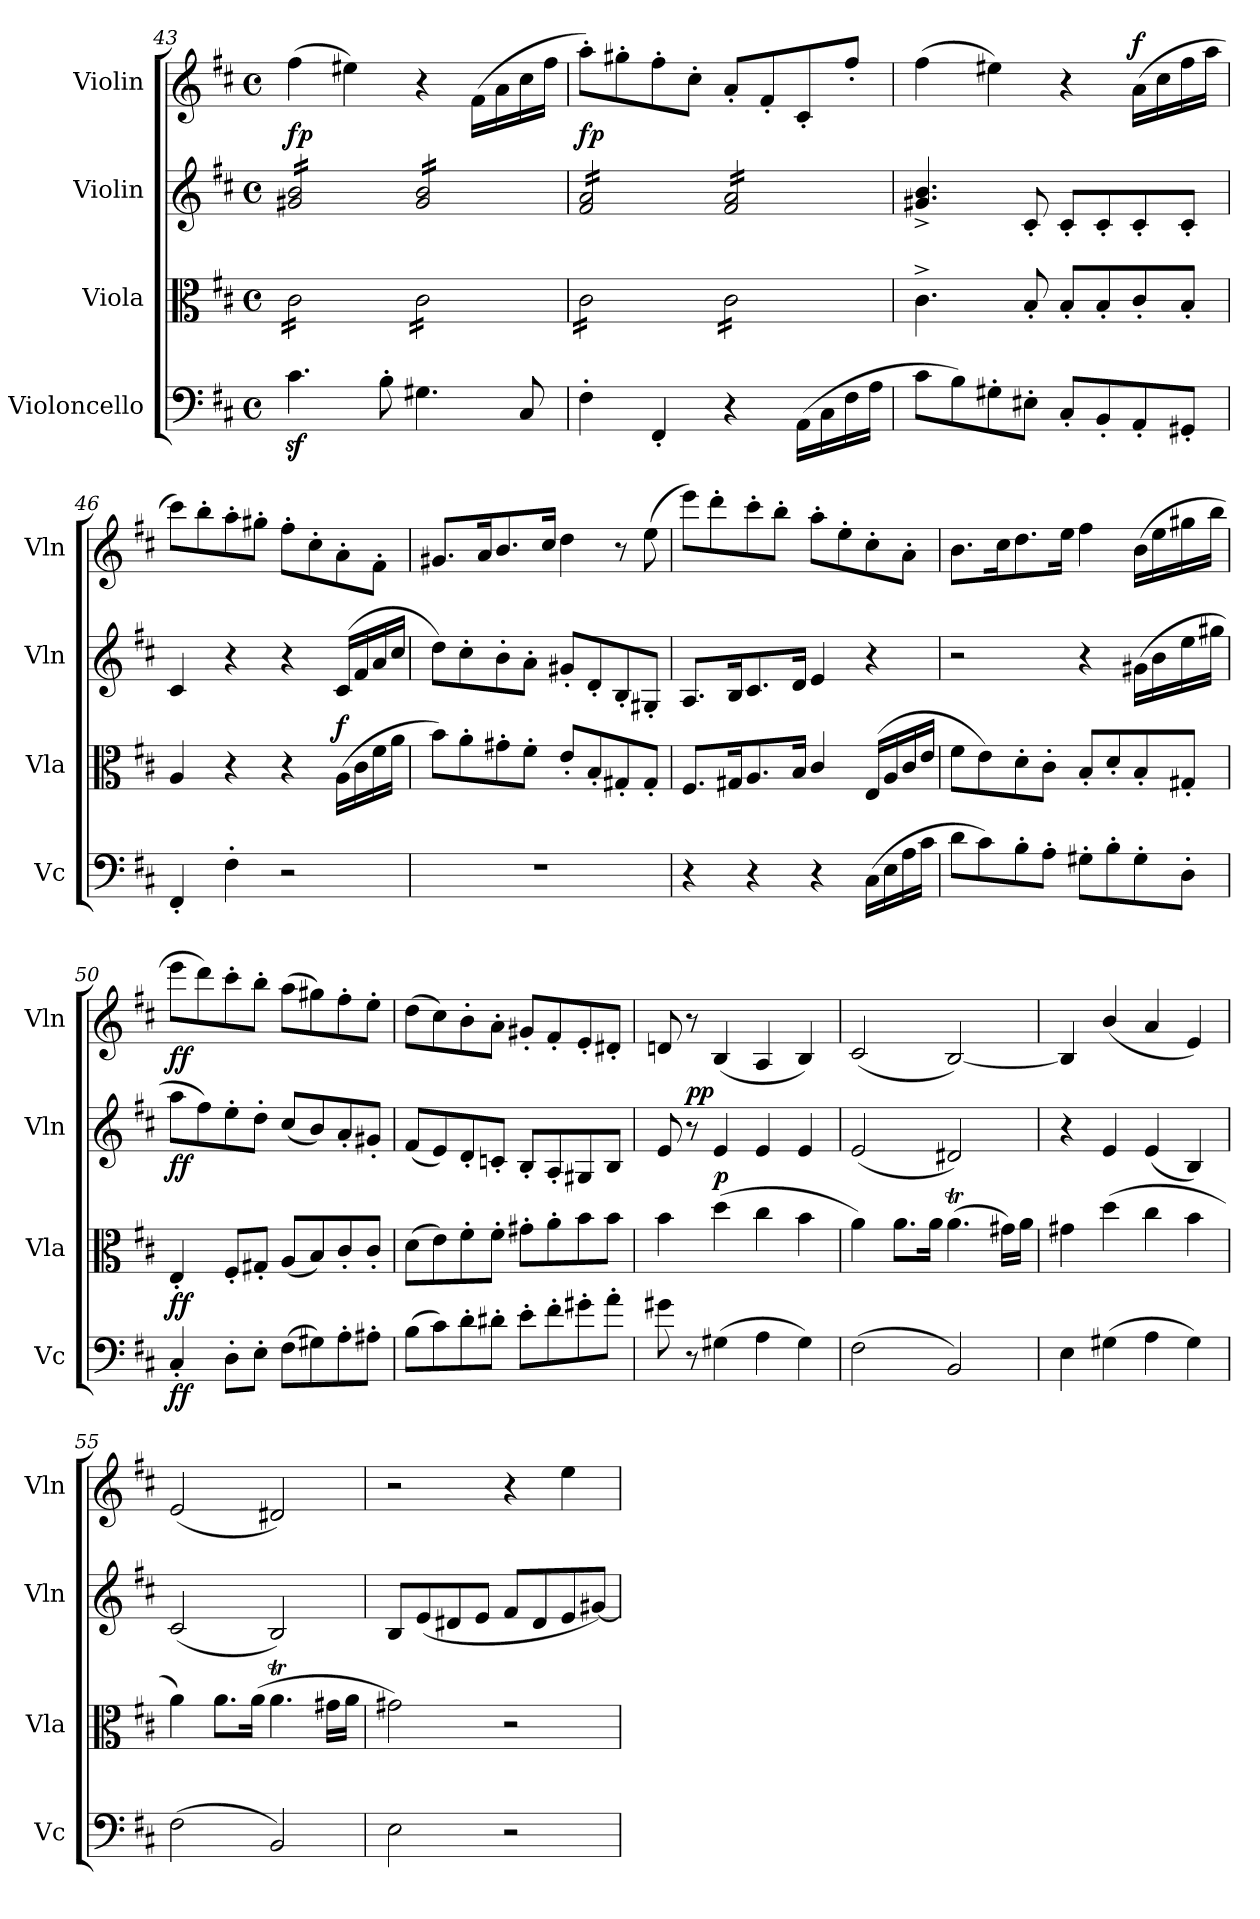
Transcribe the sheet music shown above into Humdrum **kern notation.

**kern	**dynam	**kern	**dynam	**kern	**dynam	**kern	**dynam
*part4	*part4	*part3	*part3	*part2	*part2	*part1	*part1
*staff4	*staff4	*staff3	*staff3	*staff2	*staff2	*staff1	*staff1
*I"Violoncello	*	*I"Viola	*	*I"Violin	*	*I"Violin	*
*I'Vc	*	*I'Vla	*	*I'Vln	*	*I'Vln	*
*clefF4	*	*clefC3	*	*clefG2	*	*clefG2	*
*k[f#c#]	*	*k[f#c#]	*	*k[f#c#]	*	*k[f#c#]	*
*M4/4	*	*M4/4	*	*M4/4	*	*M4/4	*
*met(c)	*	*met(c)	*	*met(c)	*	*met(c)	*
=43	=43	=43	=43	=43	=43	=43	=43
!	!	!	!LO:DY:a	!	!	!	!
!	!	!	!LO:DY:n=1:a	!	!LO:DY:a	!	!
*	*	*tremolo	*	*	*	*	*
*	*	*	*	*tremolo	*	*	*
4.c#z>\	.	16c#\LL	fp fp	16g#X/ 16b/LL	fp	(>4ff#\	.
.	.	16c#\	.	16g#X/ 16b/	.	.	.
.	.	16c#\	.	16g#X/ 16b/	.	.	.
.	.	16c#\	.	16g#X/ 16b/	.	.	.
.	.	16c#\	.	16g#X/ 16b/	.	4ee#X\)	.
.	.	16c#\	.	16g#X/ 16b/	.	.	.
8B'\	.	16c#\	.	16g#X/ 16b/	.	.	.
.	.	16c#\JJ	.	16g#X/ 16b/JJ	.	.	.
4.G#X\	.	16c#\LL	.	16g#/ 16b/LL	.	4r	.
.	.	16c#\	.	16g#/ 16b/	.	.	.
.	.	16c#\	.	16g#/ 16b/	.	.	.
.	.	16c#\	.	16g#/ 16b/	.	.	.
.	.	16c#\	.	16g#/ 16b/	.	(>16f#\LL	.
.	.	16c#\	.	16g#/ 16b/	.	16a\	.
8C#/	.	16c#\	.	16g#/ 16b/	.	16cc#\	.
.	.	16c#\JJ	.	16g#/ 16b/JJ	.	16ff#\JJ	.
=44	=44	=44	=44	=44	=44	=44	=44
!	!LO:DY:a	!	!	!	!	!	!
!	!LO:DY:n=1:a	!	!LO:DY:a	!	!	!	!
!	!	!	!LO:DY:n=1:a	!	!LO:DY:a	!	!
4F#'\	fp fp	16c#\LL	fp fp	16f#/ 16a/LL	fp	8aa'\L)	.
.	.	16c#\	.	16f#/ 16a/	.	.	.
.	.	16c#\	.	16f#/ 16a/	.	8gg#X'\	.
.	.	16c#\	.	16f#/ 16a/	.	.	.
4FF#'/	.	16c#\	.	16f#/ 16a/	.	8ff#'\	.
.	.	16c#\	.	16f#/ 16a/	.	.	.
.	.	16c#\	.	16f#/ 16a/	.	8cc#'\J	.
.	.	16c#\JJ	.	16f#/ 16a/JJ	.	.	.
4r	.	16c#\LL	.	16f#/ 16a/LL	.	8a'/L	.
.	.	16c#\	.	16f#/ 16a/	.	.	.
.	.	16c#\	.	16f#/ 16a/	.	8f#'/	.
.	.	16c#\	.	16f#/ 16a/	.	.	.
(>16AA\LL	.	16c#\	.	16f#/ 16a/	.	8c#'/	.
16C#\	.	16c#\	.	16f#/ 16a/	.	.	.
16F#\	.	16c#\	.	16f#/ 16a/	.	8ff#'/J	.
16A\JJ	.	16c#\JJ	.	16f#/ 16a/JJ	.	.	.
*	*	*	*	*Xtremolo	*	*	*
*	*	*Xtremolo	*	*	*	*	*
!!LO:LB:g=z
=45	=45	=45	=45	=45	=45	=45	=45
8c#\L	.	4.c#^\	.	4.g#X/^ 4.b/^	.	(>4ff#\	.
8B\)	.	.	.	.	.	.	.
8G#X'\	.	.	.	.	.	4ee#X\)	.
8E#X'\J	.	8B'/	.	8c#'/	.	.	.
8C#'/L	.	8B'/L	.	8c#'/L	.	4r	.
8BB'/	.	8B'/	.	8c#'/	.	.	.
!	!	!	!	!	!	!	!LO:DY:a
8AA'/	.	8c#'/	.	8c#'/	.	(>16a\LL	f
.	.	.	.	.	.	16cc#\	.
8GG#X'/J	.	8B'/J	.	8c#'/J	.	16ff#\	.
.	.	.	.	.	.	16aa\JJ	.
=46	=46	=46	=46	=46	=46	=46	=46
4FF#'/	.	4A/	.	4c#/	.	8ccc#\L)	.
.	.	.	.	.	.	8bb'\	.
4F#'\	.	4r	.	4r	.	8aa'\	.
.	.	.	.	.	.	8gg#X'\J	.
2r	.	4r	.	4r	.	8ff#'\L	.
.	.	.	.	.	.	8cc#'\	.
!	!	!	!LO:DY:a	!	!	!	!
.	.	(>16A\LL	f	(16c#/LL	.	8a'\	.
.	.	16c#\	.	16f#/	.	.	.
.	.	16f#\	.	16a/	.	8f#'\J	.
.	.	16a\JJ	.	16cc#/JJ	.	.	.
=47	=47	=47	=47	=47	=47	=47	=47
1r	.	8b\L)	.	8dd\L)	.	8.g#X/L	.
.	.	8a'\	.	8cc#'\	.	.	.
.	.	.	.	.	.	16a/K	.
.	.	8g#X'\	.	8b'\	.	8.b/	.
.	.	8f#'\J	.	8a'\J	.	.	.
.	.	.	.	.	.	16cc#/Jk	.
.	.	8e'/L	.	8g#X'/L	.	4dd\	.
.	.	8B'/	.	8d'/	.	.	.
.	.	8G#X'/	.	8B'/	.	8r	.
.	.	8G#'/J	.	8G#X'/J	.	(>8ee\	.
=48	=48	=48	=48	=48	=48	=48	=48
4r	.	8.F#/L	.	8.A/L	.	8eee\L)	.
.	.	.	.	.	.	8ddd'\	.
.	.	16G#X/K	.	16B/K	.	.	.
4r	.	8.A/	.	8.c#/	.	8ccc#'\	.
.	.	.	.	.	.	8bb'\J	.
.	.	16B/Jk	.	16d/Jk	.	.	.
4r	.	4c#/	.	4e/	.	8aa'\L	.
.	.	.	.	.	.	8ee'\	.
(>16C#\LL	.	(>16E/LL	.	4r	.	8cc#'\	.
16E\	.	16A/	.	.	.	.	.
16A\	.	16c#/	.	.	.	8a'\J	.
16c#\JJ	.	16e/JJ	.	.	.	.	.
=49	=49	=49	=49	=49	=49	=49	=49
8d\L	.	8f#\L	.	2r	.	8.b\L	.
8c#\)	.	8e\)	.	.	.	.	.
.	.	.	.	.	.	16cc#\K	.
8B'\	.	8d'\	.	.	.	8.dd\	.
8A'\J	.	8c#'\J	.	.	.	.	.
.	.	.	.	.	.	16ee\Jk	.
8G#X'\L	.	8B'/L	.	4r	.	4ff#\	.
8B'\	.	8d'/	.	.	.	.	.
8G#'\	.	8B'/	.	(>16g#X\LL	.	(>16b\LL	.
.	.	.	.	16b\	.	16ee\	.
8D'\J	.	8G#X'/J	.	16ee\	.	16gg#X\	.
.	.	.	.	16gg#X\JJ	.	16bb\JJ	.
!!LO:LB:g=z
=50	=50	=50	=50	=50	=50	=50	=50
!	!LO:DY:b	!	!LO:DY:b	!	!LO:DY:b	!	!LO:DY:b
4C#'/	ff	4E'/	ff	8aa\L	ff	8eee\L	ff
.	.	.	.	8ff#\)	.	8ddd\)	.
8D'\L	.	8F#'/L	.	8ee'\	.	8ccc#'\	.
8E'\J	.	8G#X'/J	.	8dd'\J	.	8bb'\J	.
(>8F#\L	.	(8A/L	.	(8cc#/L	.	(>8aa\L	.
8G#X\)	.	8B/)	.	8b/)	.	8gg#X\)	.
8A'\	.	8c#'/	.	8a'/	.	8ff#'\	.
8A#X'\J	.	8c#'/J	.	8g#X'/J	.	8ee'\J	.
=51	=51	=51	=51	=51	=51	=51	=51
(>8B\L	.	(>8d\L	.	(8f#/L	.	(>8dd\L	.
8c#\)	.	8e\)	.	8e/)	.	8cc#\)	.
8d'\	.	8f#'\	.	8d'/	.	8b'\	.
8d#X'\J	.	8f#'\J	.	8cn'/J	.	8a'\J	.
8e'\L	.	8g#X'\L	.	8B'/L	.	8g#X'/L	.
8f#'\	.	8a'\	.	8A'/	.	8f#'/	.
8g#X'\	.	8b\	.	8G#X/	.	8e'/	.
8a'\J	.	8b\J	.	8B/J	.	8d#X'/J	.
=52	=52	=52	=52	=52	=52	=52	=52
8g#X\	.	4b\	.	8e/	.	8dn/	.
!	!	!	!	!	!LO:DY:a	!	!
!	!	!	!	!	!LO:DY:n=1:a	!	!
8r	.	.	.	8r	p p	8r	.
!	!	!	!LO:DY:a	!	!	!	!
(>4G#X\	.	(>4dd\	p	4e/	.	(4B/	.
4A\	.	4cc#\	.	4e/	.	4A/	.
4G#\)	.	4b\	.	4e/	.	4B/)	.
=53	=53	=53	=53	=53	=53	=53	=53
(>2F#\	.	4a\)	.	(2e/	.	(2c#/	.
.	.	8.a\L	.	.	.	.	.
.	.	16a\Jk	.	.	.	.	.
2BB/)	.	(>4.aT\	.	2d#X/)	.	[2B/)	.
.	.	16g#X\LL)	.	.	.	.	.
.	.	16a\JJ	.	.	.	.	.
=54	=54	=54	=54	=54	=54	=54	=54
4E\	.	4g#X\	.	4r	.	4B/]	.
(>4G#X\	.	(>4dd\	.	4e/	.	(4b/	.
4A\	.	4cc#\	.	(4e/	.	4a/	.
4G#\)	.	4b\	.	4B/)	.	4e/)	.
=55	=55	=55	=55	=55	=55	=55	=55
(>2F#\	.	4a\)	.	(2c#/	.	(2e/	.
.	.	8.a\L	.	.	.	.	.
.	.	(>16a\Jk	.	.	.	.	.
2BB/)	.	4.aT\	.	2B/)	.	2d#X/)	.
.	.	16g#X\LL	.	.	.	.	.
.	.	16a\JJ	.	.	.	.	.
=56	=56	=56	=56	=56	=56	=56	=56
2E\	.	2g#X\)	.	8B/L	.	2r	.
.	.	.	.	(8e/	.	.	.
.	.	.	.	8d#X/	.	.	.
.	.	.	.	8e/J	.	.	.
2r	.	2r	.	8f#/L	.	4r	.
.	.	.	.	8d#/	.	.	.
.	.	.	.	8e/	.	4ee\	.
.	.	.	.	[8g#X/J)	.	.	.
=	=	=	=	=	=	=	=
*-	*-	*-	*-	*-	*-	*-	*-
